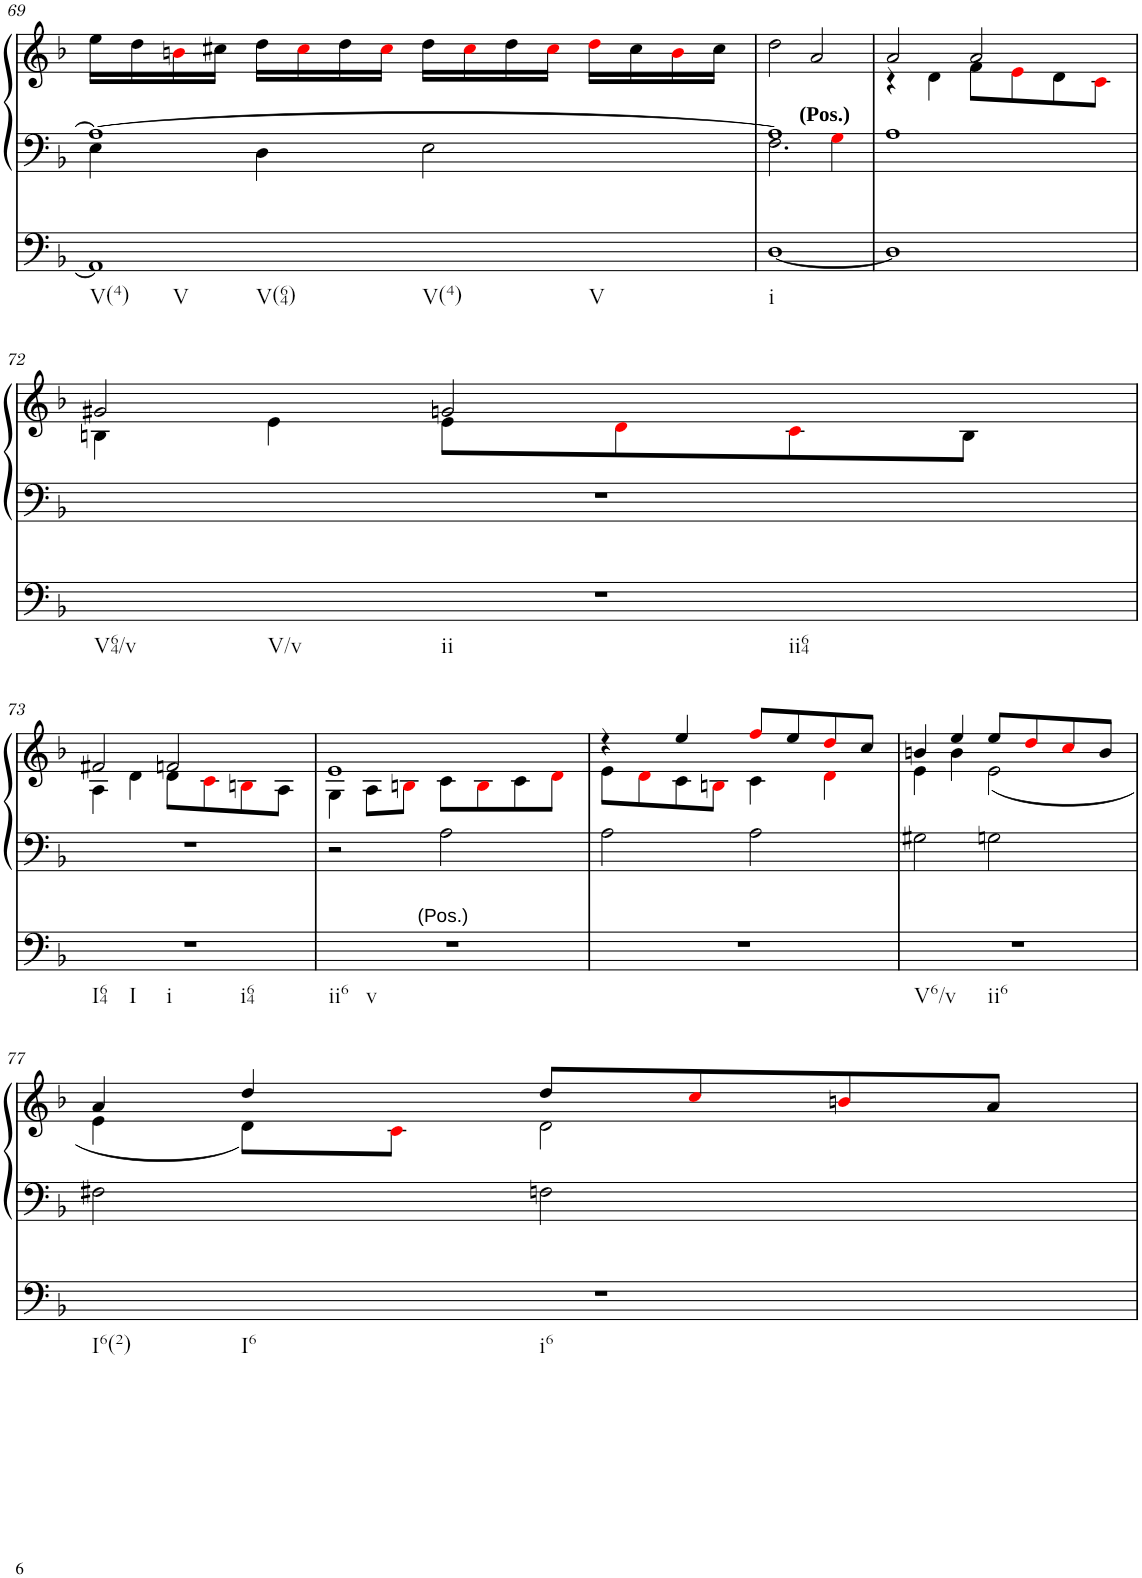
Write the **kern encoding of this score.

**kern	**kern	**kern
*part2	*part1	*part1
*staff3	*staff2	*staff1
*I"Pedal	*I"linke Hand	*
!!LO:PB:g=z
*clefF4	*clefF4	*clefG2
*k[b-]	*k[b-]	*k[b-]
*M4/4	*M4/4	*M4/4
=69	=69	=69
*	*^	*
!LO:TX:b:t=V(4)	!	!	!
!LO:TX:b:t=V	!	!	!
!LO:TX:b:t=V(64)	!	!	!
!LO:TX:b:t=V(4)	!	!	!
!LO:TX:b:t=V	!	!	!
1AA]	1A_	4E\	16ee\LL
.	.	.	16dd\
.	.	.	16bni\
.	.	.	16cc#X\JJ
.	.	4D\	16dd\LL
.	.	.	16cc#i\
.	.	.	16dd\
.	.	.	16cc#i\JJ
.	.	2E\	16dd\LL
.	.	.	16cc#i\
.	.	.	16dd\
.	.	.	16cc#i\JJ
.	.	.	16ddi\LL
.	.	.	16cc#\
.	.	.	16bi\
.	.	.	16cc#\JJ
=70	=70	=70	=70
!LO:TX:b:t=i	!	!	!
[1D	1A]	2.F\	2dd\
!	!	!	!LO:TX:b:B:t=(Pos.)
.	.	.	2a/
.	.	4Gi\	.
*	*v	*v	*
=71	=71	=71
*	*	*^
1D]	1A	2a/	4r
.	.	.	4d\
.	.	2a/	8f\L
.	.	.	8ei\
.	.	.	8d\
.	.	.	8ci\J
!!LO:LB:g=z	!!
=72	=72	=72	=72
!LO:TX:b:t=V64/v	!	!	!
!LO:TX:b:t=V/v	!	!	!
!LO:TX:b:t=ii	!	!	!
!LO:TX:b:t=ii64	!	!	!
1r	1r	2g#X/	4Bn\
.	.	.	4e\
.	.	2gn/	8e\L
.	.	.	8di\
.	.	.	8ci\
.	.	.	8B\J
!!LO:LB:g=z	!!
=73	=73	=73	=73
!LO:TX:b:t=I64	!	!	!
!LO:TX:b:t=I	!	!	!
!LO:TX:b:t=i	!	!	!
!LO:TX:b:t=i64	!	!	!
1r	1r	2f#X/	4A\
.	.	.	4d\
.	.	2fn/	8d\L
.	.	.	8ci\
.	.	.	8Bni\
.	.	.	8A\J
=74	=74	=74	=74
!LO:TX:b:t=ii6	!	!	!
!LO:TX:b:t=v	!	!	!
1r	2r	1e	4G\
.	.	.	8A\L
.	.	.	8Bni\J
!	!LO:TX:b:t=(Pos.)	!	!
.	2A\	.	8c\L
.	.	.	8Bi\
.	.	.	8c\
.	.	.	8di\J
=75	=75	=75	=75
1r	2A\	4r	8e\L
.	.	.	8di\
.	.	4ee/	8c\
.	.	.	8Bni\J
.	2A\	8ffi/L	4c\
.	.	8ee/	.
.	.	8ddi/	4di\
.	.	8cc/J	.
=76	=76	=76	=76
!LO:TX:b:t=V6/v	!	!	!
!LO:TX:b:t=ii6	!	!	!
1r	2G#X\	4bn/	4e\
.	.	4ee/	4b\
.	2Gn\	8ee/L	(2e\
.	.	8ddi/	.
.	.	8cci/	.
.	.	8b/J	.
!!LO:LB:g=z	!!
=77	=77	=77	=77
!LO:TX:b:t=I6(2)	!	!	!
!LO:TX:b:t=I6	!	!	!
!LO:TX:b:t=i6	!	!	!
1r	2F#X\	4a/	4e\
.	.	4dd/	8d\L)
.	.	.	8ci\J
.	2Fn\	8dd/L	2d\
.	.	8cci/	.
.	.	8bni/	.
.	.	8a/J	.
*	*	*v	*v
=	=	=
*-	*-	*-
